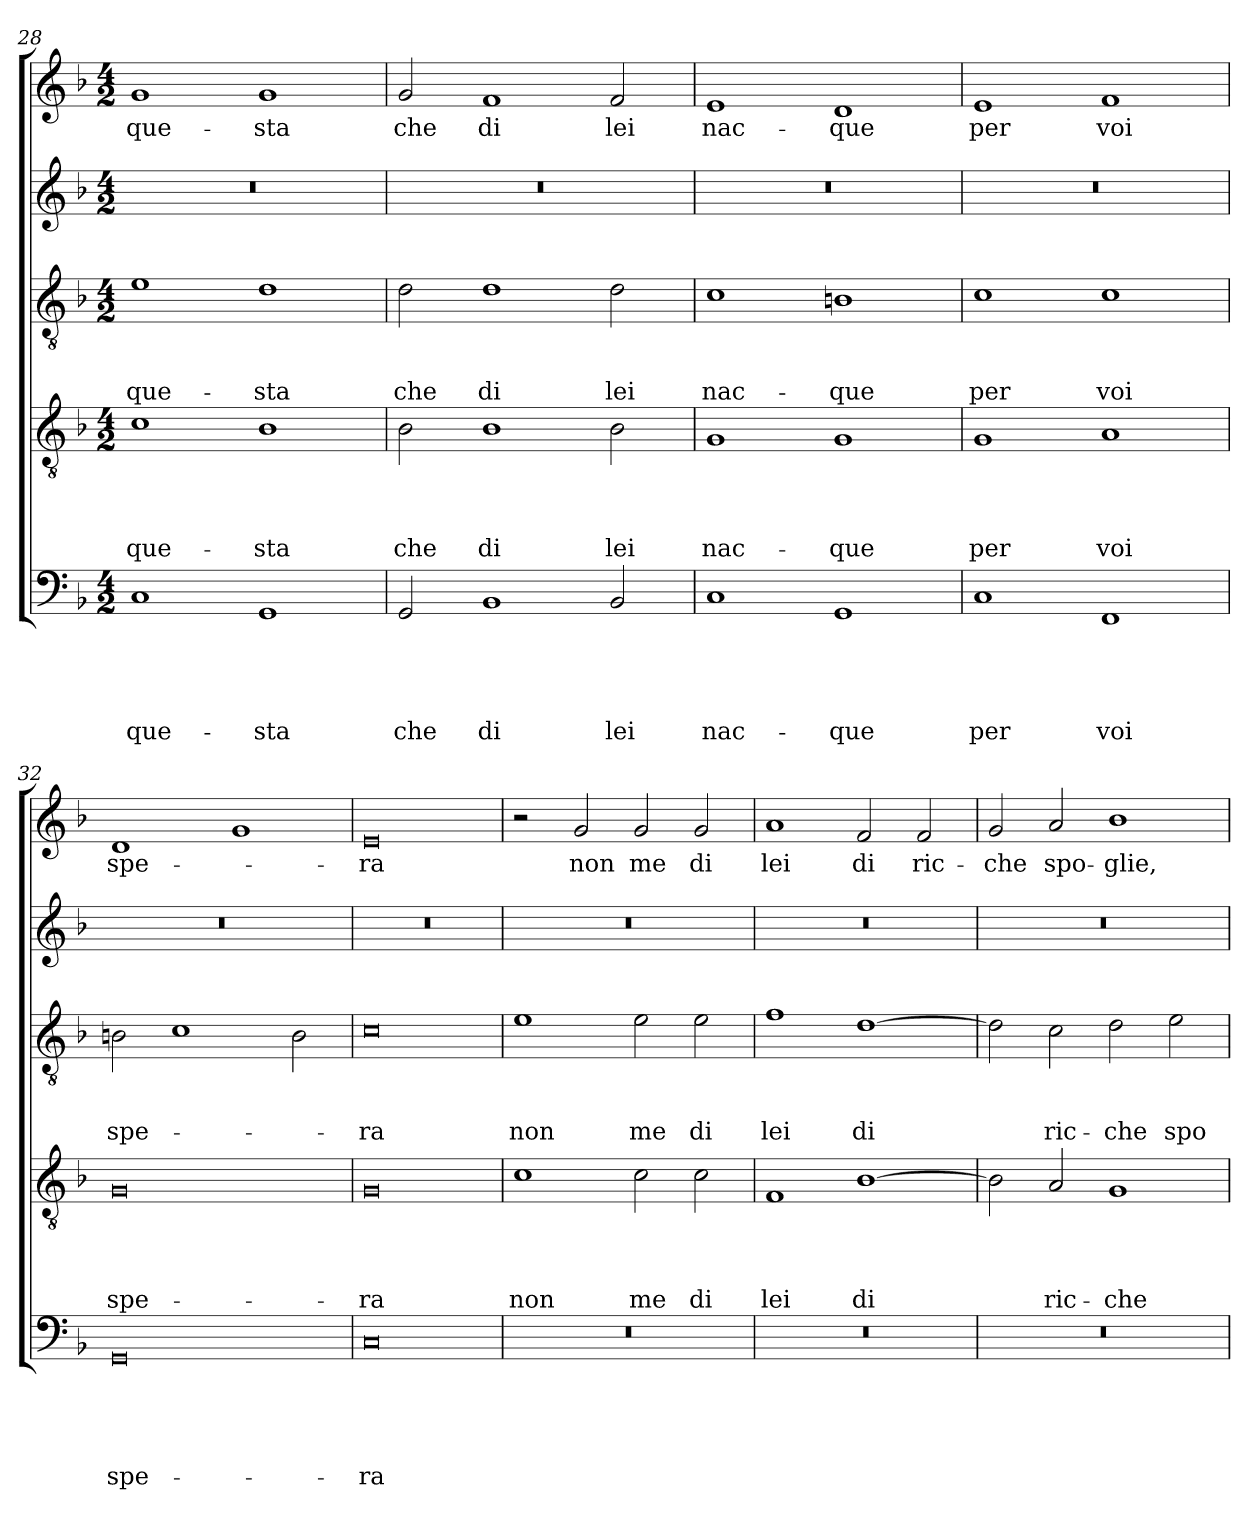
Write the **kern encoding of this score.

**kern	**text	**text	**text	**text	**text	**kern	**text	**text	**text	**text	**kern	**text	**text	**text	**kern	**kern	**text
*part5	*part5	*part5	*part5	*part5	*part5	*part4	*part4	*part4	*part4	*part4	*part3	*part3	*part3	*part3	*part2	*part1	*part1
*staff5	*staff5	*staff5	*staff5	*staff5	*staff5	*staff4	*staff4	*staff4	*staff4	*staff4	*staff3	*staff3	*staff3	*staff3	*staff2	*staff1	*staff1
*clefF4	*	*	*	*	*	*clefGv2	*	*	*	*	*clefGv2	*	*	*	*clefG2	*clefG2	*
*k[b-]	*	*	*	*	*	*k[b-]	*	*	*	*	*k[b-]	*	*	*	*k[b-]	*k[b-]	*
*F:	*	*	*	*	*	*F:	*	*	*	*	*F:	*	*	*	*F:	*F:	*
*M4/2	*	*	*	*	*	*M4/2	*	*	*	*	*M4/2	*	*	*	*M4/2	*M4/2	*
=28	=28	=28	=28	=28	=28	=28	=28	=28	=28	=28	=28	=28	=28	=28	=28	=28	=28
!	!	!	!	!	!LO:LY:b	!	!	!	!	!LO:LY:b	!	!	!	!LO:LY:b	!	!	!LO:LY:b
1C	.	.	.	.	que-	1c	.	.	.	que-	1e	.	.	que-	0r	1g	que-
!	!	!	!	!	!LO:LY:b	!	!	!	!	!LO:LY:b	!	!	!	!LO:LY:b	!	!	!LO:LY:b
1GG	.	.	.	.	-sta	1B-	.	.	.	-sta	1d	.	.	-sta	.	1g	-sta
!!LO:PB:g=z
=29	=29	=29	=29	=29	=29	=29	=29	=29	=29	=29	=29	=29	=29	=29	=29	=29	=29
!	!	!	!	!	!LO:LY:b	!	!	!	!	!LO:LY:b	!	!	!	!LO:LY:b	!	!	!LO:LY:b
2GG/	.	.	.	.	che	2B-\	.	.	.	che	2d\	.	.	che	0r	2g/	che
!	!	!	!	!	!LO:LY:b	!	!	!	!	!LO:LY:b	!	!	!	!LO:LY:b	!	!	!LO:LY:b
1BB-	.	.	.	.	di	1B-	.	.	.	di	1d	.	.	di	.	1f	di
!	!	!	!	!	!LO:LY:b	!	!	!	!	!LO:LY:b	!	!	!	!LO:LY:b	!	!	!LO:LY:b
2BB-/	.	.	.	.	lei	2B-\	.	.	.	lei	2d\	.	.	lei	.	2f/	lei
=30	=30	=30	=30	=30	=30	=30	=30	=30	=30	=30	=30	=30	=30	=30	=30	=30	=30
!	!	!	!	!	!LO:LY:b	!	!	!	!	!LO:LY:b	!	!	!	!LO:LY:b	!	!	!LO:LY:b
1C	.	.	.	.	nac-	1G	.	.	.	nac-	1c	.	.	nac-	0r	1e	nac-
!	!	!	!	!	!LO:LY:b	!	!	!	!	!LO:LY:b	!	!	!	!LO:LY:b	!	!	!LO:LY:b
1GG	.	.	.	.	-que	1G	.	.	.	-que	1Bn	.	.	-que	.	1d	-que
=31	=31	=31	=31	=31	=31	=31	=31	=31	=31	=31	=31	=31	=31	=31	=31	=31	=31
!	!	!	!	!	!LO:LY:b	!	!	!	!	!LO:LY:b	!	!	!	!LO:LY:b	!	!	!LO:LY:b
1C	.	.	.	.	per	1G	.	.	.	per	1c	.	.	per	0r	1e	per
!	!	!	!	!	!LO:LY:b	!	!	!	!	!LO:LY:b	!	!	!	!LO:LY:b	!	!	!LO:LY:b
1FF	.	.	.	.	voi	1A	.	.	.	voi	1c	.	.	voi	.	1f	voi
=32	=32	=32	=32	=32	=32	=32	=32	=32	=32	=32	=32	=32	=32	=32	=32	=32	=32
!	!	!	!	!	!LO:LY:b	!	!	!	!	!LO:LY:b	!	!	!	!LO:LY:b	!	!	!LO:LY:b
0GG	.	.	.	.	spe-	0G	.	.	.	spe-	2Bn\	.	.	spe-	0r	1d	spe-
.	.	.	.	.	.	.	.	.	.	.	1c	.	.	.	.	.	.
.	.	.	.	.	.	.	.	.	.	.	.	.	.	.	.	1g	.
.	.	.	.	.	.	.	.	.	.	.	2B\	.	.	.	.	.	.
=33	=33	=33	=33	=33	=33	=33	=33	=33	=33	=33	=33	=33	=33	=33	=33	=33	=33
!	!	!	!	!	!LO:LY:b	!	!	!	!	!LO:LY:b	!	!	!	!LO:LY:b	!	!	!LO:LY:b
0C	.	.	.	.	-ra	0G	.	.	.	-ra	0c	.	.	-ra	0r	0e	-ra
=34	=34	=34	=34	=34	=34	=34	=34	=34	=34	=34	=34	=34	=34	=34	=34	=34	=34
!	!	!	!	!	!	!	!	!	!	!LO:LY:b	!	!	!	!LO:LY:b	!	!	!
0r	.	.	.	.	.	1c	.	.	.	non	1e	.	.	non	0r	2r	.
!	!	!	!	!	!	!	!	!	!	!	!	!	!	!	!	!	!LO:LY:b
.	.	.	.	.	.	.	.	.	.	.	.	.	.	.	.	2g/	non
!	!	!	!	!	!	!	!	!	!	!LO:LY:b	!	!	!	!LO:LY:b	!	!	!LO:LY:b
.	.	.	.	.	.	2c\	.	.	.	me	2e\	.	.	me	.	2g/	me
!	!	!	!	!	!	!	!	!	!	!LO:LY:b	!	!	!	!LO:LY:b	!	!	!LO:LY:b
.	.	.	.	.	.	2c\	.	.	.	di	2e\	.	.	di	.	2g/	di
=35	=35	=35	=35	=35	=35	=35	=35	=35	=35	=35	=35	=35	=35	=35	=35	=35	=35
!	!	!	!	!	!	!	!	!	!	!LO:LY:b	!	!	!	!LO:LY:b	!	!	!LO:LY:b
0r	.	.	.	.	.	1F	.	.	.	lei	1f	.	.	lei	0r	1a	lei
!	!	!	!	!	!	!	!	!	!	!LO:LY:b	!	!	!	!LO:LY:b	!	!	!LO:LY:b
.	.	.	.	.	.	[1B-	.	.	.	di	[1d	.	.	di	.	2f/	di
!	!	!	!	!	!	!	!	!	!	!	!	!	!	!	!	!	!LO:LY:b
.	.	.	.	.	.	.	.	.	.	.	.	.	.	.	.	2f/	ric-
=36	=36	=36	=36	=36	=36	=36	=36	=36	=36	=36	=36	=36	=36	=36	=36	=36	=36
!	!	!	!	!	!	!	!	!	!	!	!	!	!	!	!	!	!LO:LY:b
0r	.	.	.	.	.	2B-\]	.	.	.	.	2d\]	.	.	.	0r	2g/	-che
!	!	!	!	!	!	!	!	!	!	!LO:LY:b	!	!	!	!LO:LY:b	!	!	!LO:LY:b
.	.	.	.	.	.	2A/	.	.	.	ric-	2c\	.	.	ric-	.	2a/	spo-
!	!	!	!	!	!	!	!	!	!	!LO:LY:b	!	!	!	!LO:LY:b	!	!	!LO:LY:b
.	.	.	.	.	.	1G	.	.	.	-che	2d\	.	.	-che	.	1b-	-glie,
!	!	!	!	!	!	!	!	!	!	!	!	!	!	!LO:LY:b	!	!	!
.	.	.	.	.	.	.	.	.	.	.	2e\	.	.	spo-	.	.	.
=	=	=	=	=	=	=	=	=	=	=	=	=	=	=	=	=	=
*-	*-	*-	*-	*-	*-	*-	*-	*-	*-	*-	*-	*-	*-	*-	*-	*-	*-
